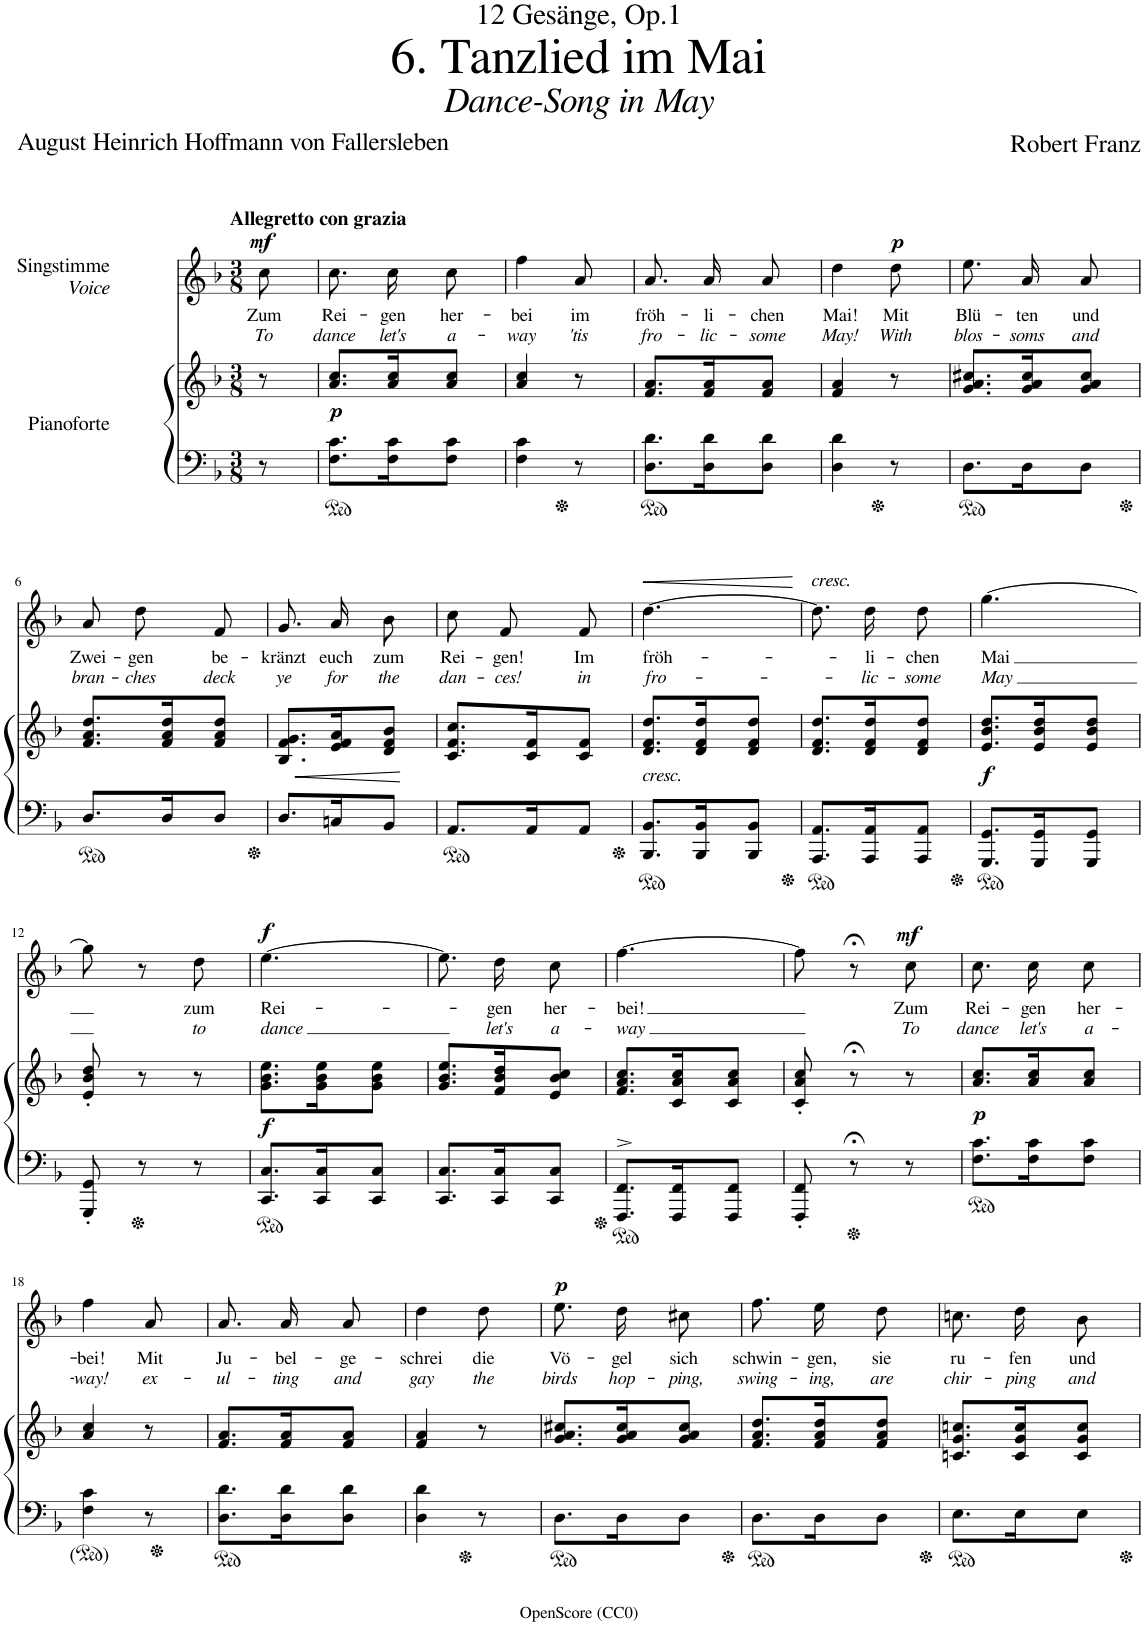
**kern	**kern	**dynam	**kern	**text	**text	**dynam
*part2	*part2	*part2	*part1	*part1	*part1	*part1
*staff3	*staff2	*staff2/3	*staff1	*staff1	*staff1	*staff1
*I"Pianoforte	*	*	*I"Singstimme Voice	*	*	*
*I'Pno	*	*	*	*	*	*
*clefF4	*clefG2	*	*clefG2	*	*	*
*k[b-]	*k[b-]	*	*k[b-]	*	*	*
*M3/8	*M3/8	*	*M3/8	*	*	*
=	=	=	=	=	=	=
!	!	!	!LO:TX:a:B:t=Allegretto con grazia	!	!	!
!	!	!	!	!LO:LY:b	!LO:LY:b	!LO:DY:a
8r	8r	.	8cc\	Zum	To	mf
=1	=1	=1	=1	=1	=1	=1
!	!	!LO:DY:b	!	!LO:LY:b	!LO:LY:b	!
8.F\ 8.c\L	8.a/ 8.cc/L	p	8.cc\L	Rei-	dance	.
!	!	!	!	!LO:LY:b	!LO:LY:b	!
16F\ 16c\K	16a/ 16cc/K	.	16cc\K	-gen	let's	.
!	!	!	!	!LO:LY:b	!LO:LY:b	!
8F\ 8c\J	8a/ 8cc/J	.	8cc\J	her-	a-	.
=2	=2	=2	=2	=2	=2	=2
!	!	!	!	!LO:LY:b	!LO:LY:b	!
4F\ 4c\	4a/ 4cc/	.	4ff\	-bei	-way	.
!	!	!	!	!LO:LY:b	!LO:LY:b	!
8r	8r	.	8a/	im	'tis	.
=3	=3	=3	=3	=3	=3	=3
!	!	!	!	!LO:LY:b	!LO:LY:b	!
8.D\ 8.d\L	8.f/ 8.a/L	.	8.a/L	fröh-	fro-	.
!	!	!	!	!LO:LY:b	!LO:LY:b	!
16D\ 16d\K	16f/ 16a/K	.	16a/K	-li-	-lic-	.
!	!	!	!	!LO:LY:b	!LO:LY:b	!
8D\ 8d\J	8f/ 8a/J	.	8a/J	-chen	-some	.
=4	=4	=4	=4	=4	=4	=4
!	!	!	!	!LO:LY:b	!LO:LY:b	!
4D\ 4d\	4f/ 4a/	.	4dd\	Mai!	May!	.
!	!	!	!	!LO:LY:b	!LO:LY:b	!LO:DY:a
8r	8r	.	8dd\	Mit	With	p
=5	=5	=5	=5	=5	=5	=5
!	!	!	!	!LO:LY:b	!LO:LY:b	!
8.D\L	8.g/ 8.a/ 8.cc#X/L	.	8.ee\L	Blü-	blos-	.
!	!	!	!	!LO:LY:b	!LO:LY:b	!
16D\K	16g/ 16a/ 16cc#/K	.	16a\K	-ten	-soms	.
!	!	!	!	!LO:LY:b	!LO:LY:b	!
8D\J	8g/ 8a/ 8cc#/J	.	8a\J	und	and	.
!!LO:LB:g=z
=6	=6	=6	=6	=6	=6	=6
!	!	!	!	!LO:LY:b	!LO:LY:b	!
8.D/L	8.f/ 8.a/ 8.dd/L	.	8a/L	Zwei-	bran-	.
!	!	!	!	!LO:LY:b	!LO:LY:b	!
.	.	.	8dd/	-gen	-ches	.
16D/K	16f/ 16a/ 16dd/K	.	.	.	.	.
!	!	!	!	!LO:LY:b	!LO:LY:b	!
8D/J	8f/ 8a/ 8dd/J	.	8f/J	be-	deck	.
=7	=7	=7	=7	=7	=7	=7
!	!	!LO:HP:b	!	!LO:LY:b	!LO:LY:b	!
8.D/L	8.B-/ 8.f/ 8.g/L	<	8.g/L	-kränzt	ye	.
!	!	!	!	!LO:LY:b	!LO:LY:b	!
16Cn/K	16e/ 16f/ 16a/K	.	16a/K	euch	for	.
!	!	!	!	!LO:LY:b	!LO:LY:b	!
8BB-/J	8d/ 8f/ 8b-/J	[	8b-/J	zum	the	.
=8	=8	=8	=8	=8	=8	=8
!	!	!	!	!LO:LY:b	!LO:LY:b	!
8.AA/L	8.c/ 8.f/ 8.cc/L	.	8cc/L	Rei-	dan-	.
!	!	!	!	!LO:LY:b	!LO:LY:b	!
.	.	.	8f/	-gen!	-ces!	.
16AA/K	16c/ 16f/K	.	.	.	.	.
!	!	!	!	!LO:LY:b	!LO:LY:b	!
8AA/J	8c/ 8f/J	.	8f/J	Im	in	.
=9	=9	=9	=9	=9	=9	=9
!	!LO:TX:b:i:t=cresc.	!	!	!	!	!
!	!	!	!	!LO:LY:b	!LO:LY:b	!LO:HP:b
8.BBB-/ 8.BB-/L	8.d/ 8.f/ 8.dd/L	.	[4.dd\	fröh-	fro-	<
16BBB-/ 16BB-/K	16d/ 16f/ 16dd/K	.	.	.	.	.
8BBB-/ 8BB-/J	8d/ 8f/ 8dd/J	.	.	.	.	.
.	.	.	.	.	.	[
=10	=10	=10	=10	=10	=10	=10
!	!	!	!LO:TX:a:i:t=cresc.	!	!	!
8.AAA/ 8.AA/L	8.d/ 8.f/ 8.dd/L	.	8.dd\L]	.	.	.
!	!	!	!	!LO:LY:b	!LO:LY:b	!
16AAA/ 16AA/K	16d/ 16f/ 16dd/K	.	16dd\K	-li-	-lic-	.
!	!	!	!	!LO:LY:b	!LO:LY:b	!
8AAA/ 8AA/J	8d/ 8f/ 8dd/J	.	8dd\J	-chen	-some	.
=11	=11	=11	=11	=11	=11	=11
!	!	!LO:DY:b	!	!LO:LY:b	!LO:LY:b	!
8.GGG/ 8.GG/L	8.e/ 8.b-/ 8.dd/L	f	[4.gg\	Mai	May	.
16GGG/ 16GG/K	16e/ 16b-/ 16dd/K	.	.	.	.	.
8GGG/ 8GG/J	8e/ 8b-/ 8dd/J	.	.	.	.	.
!!LO:LB:g=z
=12	=12	=12	=12	=12	=12	=12
8GGG/' 8GG/'	8e/' 8b-/' 8dd/'	.	8gg\]	.	.	.
8r	8r	.	8r	.	.	.
!	!	!	!	!LO:LY:b	!LO:LY:b	!
8r	8r	.	8dd\	zum	to	.
=13	=13	=13	=13	=13	=13	=13
!	!	!LO:DY:b	!	!LO:LY:b	!LO:LY:b	!LO:DY:a
8.CC/ 8.C/L	8.g\ 8.b-\ 8.ee\L	f	[4.ee\	Rei-	dance	f
16CC/ 16C/K	16g\ 16b-\ 16ee\K	.	.	.	.	.
8CC/ 8C/J	8g\ 8b-\ 8ee\J	.	.	.	.	.
=14	=14	=14	=14	=14	=14	=14
8.CC/ 8.C/L	8.g/ 8.b-/ 8.ee/L	.	8.ee\L]	.	.	.
!	!	!	!	!LO:LY:b	!LO:LY:b	!
16CC/ 16C/K	16f/ 16b-/ 16dd/K	.	16dd\K	-gen	let's	.
!	!	!	!	!LO:LY:b	!LO:LY:b	!
8CC/ 8C/J	8e/ 8b-/ 8cc/J	.	8cc\J	her-	a-	.
=15	=15	=15	=15	=15	=15	=15
!	!	!	!	!LO:LY:b	!LO:LY:b	!
8.FFF/^> 8.FF/^>L	8.f/ 8.a/ 8.cc/L	.	[4.ff\	-bei!	-way	.
16FFF/ 16FF/K	16c/ 16a/ 16cc/K	.	.	.	.	.
8FFF/ 8FF/J	8c/ 8a/ 8cc/J	.	.	.	.	.
=16	=16	=16	=16	=16	=16	=16
8FFF/' 8FF/'	8c/' 8a/' 8cc/'	.	8ff\]	.	.	.
8r;<	8r;<	.	8r;<	.	.	.
!	!	!	!	!LO:LY:b	!LO:LY:b	!LO:DY:a
8r	8r	.	8cc\	Zum	To	mf
=17	=17	=17	=17	=17	=17	=17
!	!	!LO:DY:b	!	!LO:LY:b	!LO:LY:b	!
8.F\ 8.c\L	8.a/ 8.cc/L	p	8.cc\L	Rei-	dance	.
!	!	!	!	!LO:LY:b	!LO:LY:b	!
16F\ 16c\K	16a/ 16cc/K	.	16cc\K	-gen	let's	.
!	!	!	!	!LO:LY:b	!LO:LY:b	!
8F\ 8c\J	8a/ 8cc/J	.	8cc\J	her-	a-	.
!!LO:LB:g=z
=18	=18	=18	=18	=18	=18	=18
!	!	!	!	!LO:LY:b	!LO:LY:b	!
4F\ 4c\	4a/ 4cc/	.	4ff\	-bei!	-way!	.
!	!	!	!	!LO:LY:b	!LO:LY:b	!
8r	8r	.	8a/	Mit	ex-	.
=19	=19	=19	=19	=19	=19	=19
!	!	!	!	!LO:LY:b	!LO:LY:b	!
8.D\ 8.d\L	8.f/ 8.a/L	.	8.a/L	Ju-	-ul-	.
!	!	!	!	!LO:LY:b	!LO:LY:b	!
16D\ 16d\K	16f/ 16a/K	.	16a/K	-bel-	-ting	.
!	!	!	!	!LO:LY:b	!LO:LY:b	!
8D\ 8d\J	8f/ 8a/J	.	8a/J	-ge-	and	.
=20	=20	=20	=20	=20	=20	=20
!	!	!	!	!LO:LY:b	!LO:LY:b	!
4D\ 4d\	4f/ 4a/	.	4dd\	-schrei	gay	.
!	!	!	!	!LO:LY:b	!LO:LY:b	!
8r	8r	.	8dd\	die	the	.
=21	=21	=21	=21	=21	=21	=21
!	!	!	!	!LO:LY:b	!LO:LY:b	!LO:DY:a
8.D\L	8.g/ 8.a/ 8.cc#X/L	.	8.ee\L	Vö-	birds	p
!	!	!	!	!LO:LY:b	!LO:LY:b	!
16D\K	16g/ 16a/ 16cc#/K	.	16dd\K	-gel	hop-	.
!	!	!	!	!LO:LY:b	!LO:LY:b	!
8D\J	8g/ 8a/ 8cc#/J	.	8cc#X\J	sich	-ping,	.
=22	=22	=22	=22	=22	=22	=22
!	!	!	!	!LO:LY:b	!LO:LY:b	!
8.D\L	8.f/ 8.a/ 8.dd/L	.	8.ff\L	schwin-	swing-	.
!	!	!	!	!LO:LY:b	!LO:LY:b	!
16D\K	16f/ 16a/ 16dd/K	.	16ee\K	-gen,	-ing,	.
!	!	!	!	!LO:LY:b	!LO:LY:b	!
8D\J	8f/ 8a/ 8dd/J	.	8dd\J	sie	are	.
=23	=23	=23	=23	=23	=23	=23
!	!	!	!	!LO:LY:b	!LO:LY:b	!
8.E\L	8.cn/ 8.g/ 8.ccn/L	.	8.ccn\L	ru-	chir-	.
!	!	!	!	!LO:LY:b	!LO:LY:b	!
16E\K	16c/ 16g/ 16cc/K	.	16dd\K	-fen	-ping	.
!	!	!	!	!LO:LY:b	!LO:LY:b	!
8E\J	8c/ 8g/ 8cc/J	.	8b-\J	und	and	.
=	=	=	=	=	=	=
*-	*-	*-	*-	*-	*-	*-
